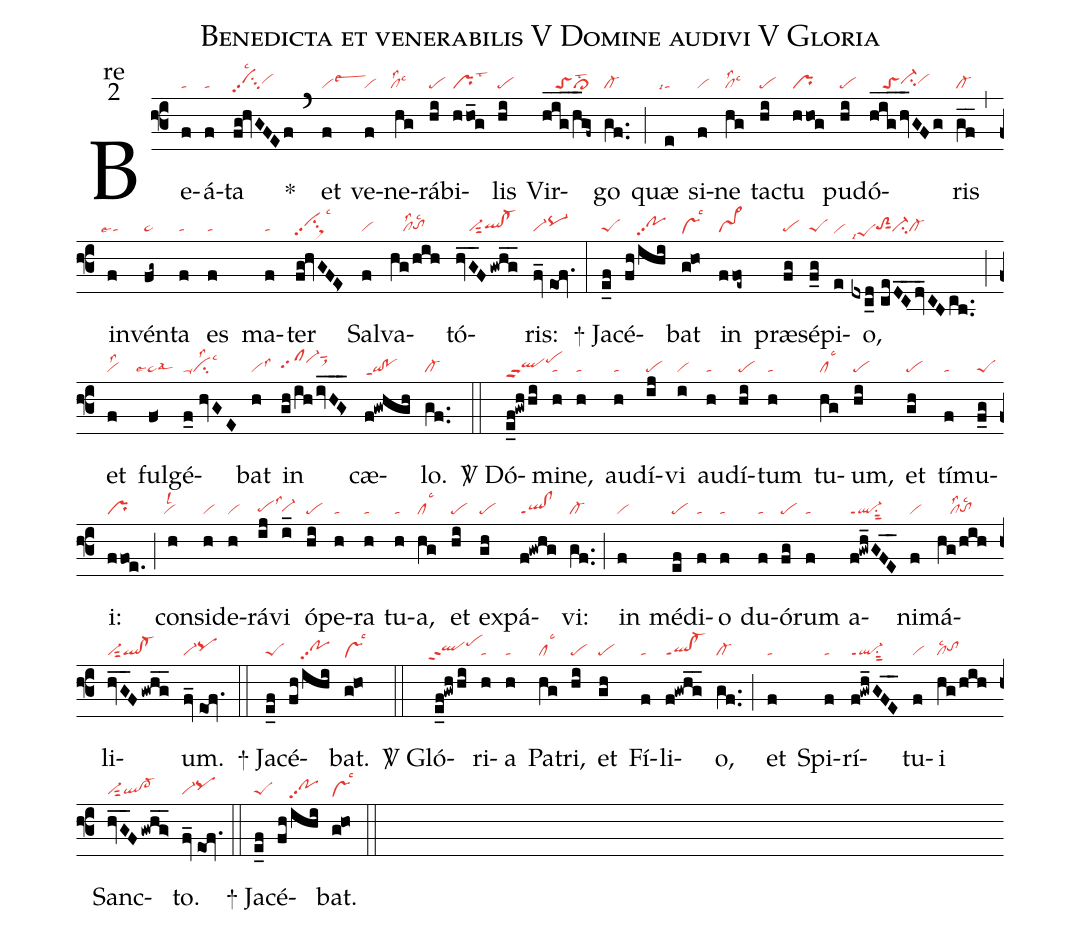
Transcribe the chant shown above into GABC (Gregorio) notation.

name:Benedicta et venerabilis V Domine audivi V Gloria;
office-part:re;
mode:2;
nabc-lines:1;
%%
(f3) Be(f|ta)á(f|ta)ta(fg!hvGFEf|vihhpp2su3lsc2vihh) <sp>*</sp>(`) et(f|vilsew3) ve(f|vi)ne(hg|`cllss2lsc3)rá(hi|pe)bi(hho_g|prlst3)lis(hi|pe) Vir(hig___/h_1gf~|////toScl>lst2)go(gf..|cl-) (;) quæ(e|``talsi4) si(f|vi)ne(hg|cllss2lsc3) tac(hi|pe)tu(hhog|pr) pu(hi|pe)dó(hig___hv_GFg|////toSci-hhvihh)ris(gf__|cl-) (,) in(f|``talse4)vén(fg~|ta>)ta(f|ta) es(f|ta) ma(f|ta)ter(fg!hvGFE>|vihhpp2su2sux1lsc3) Sal(f|vi)va(hg/hih|////cllss2tohglsc2)tó(hvG__F/gwhg__|////vi-sut2qlhg!cl-hg)ris:(fv_//eof.|vi-pq-hh) (:)
<sp>+</sp> Ja(e_f|peS)cé(fh/ihi|////pohhpp2)bat(g@ho|vshelsc3) in(ffoe~|vs>) præ(fg|pe)sé(f_g|peS)pi(e|vihe)o,(dxc_d//ceDC__dv_CBcb..|peShdlsi7toS2hgsut1ci-cl-) (;) et(f|vilss2) ful(f<|````ta>lse4lsal3)gé(f_0//hvGE|ta-cilss2lsc3)bat(h|vilss3) in(gh/ihivHG>___|clhhpp2vi-hjsut1sux1) cæ(f!gwhgh|qi!poppt1)lo.(gf..|cl-) (::)

<sp>V/</sp> Dó(e_f!gwhhi|qlhhppu2pehj)mi(h|ta)ne,(h|ta) au(h|ta)dí(ij|pe)vi(i|vi) au(h|ta)dí(hi|pe)tum(h|ta) tu(hg|cllsc3)um,(hi|pe) et(gh|pe) tí(f|ta)mu(f_g|peS)i:(ffoe.|pr) (;) con(h|`vilsl2)si(h|vi)de(h|vi)rá(ij|pehglss3)vi(i_|vi-hg) ó(hi|pe)pe(h|ta)ra(h|ta) tu(h|ta)a,(hg|cllsc3) et(hi|pe) ex(gh|pe)pá(f!gwhg|ql!clppt1)vi:(gf..|cl-) (;) in(f|vi) mé(ef|pe)di(f|ta)o(f|ta) du(f|ta)ó(fg|pe)rum(f|ta) a(f!gwh_GFE__|ql-ppt1su1sut2)ni(f|vi)má(hg/hih|////cllss2tohglsc2)li(hvG__F/gwhg__|vi-sut2ql!cl-)um.(fv_//eof.|vi-pqhh) (::)

<sp>+</sp> Ja(e_f|peS)cé(fh/ihi|////pohhpp2)bat.(g@ho|vshelsc3) (::)

<sp>V/</sp> Gló(e_f!gwhhi|``qlhhppt2pehj)ri(h|ta)a(h|ta) Pa(hg|cllsc3)tri,(hi|pe) et(gh|pe) Fí(f|ta)li(f!gwhg__|ql!cl-ppt1)o,(gf..|cl-) (;) et(f|ta) Spi(f|ta)rí(f!gwh_GFE__|ql-ppt1su1sut2)tu(f|vi)i(hg/hih|cllsc2tohh) Sanc(hvG__F/gwhg>__|vi-sut2ql!cl->)to.(fv_//eof.|vi-pqhh) (::)

<sp>+</sp> Ja(e_f|peS)cé(fh/ihi|////pohhpp2)bat.(g@ho|vshelsc3) (::)
